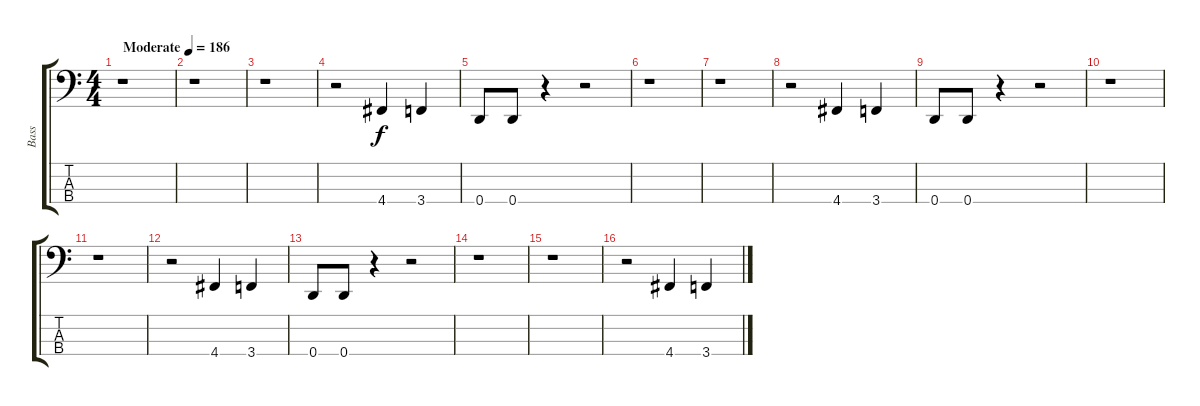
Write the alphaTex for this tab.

\track ("Bass" "Bass") {instrument electricbasspick}
\staff {score tabs}
\tuning (F2 C2 G1 D1) {hide}
\ts (4 4)
\tempo (186 "Moderate")
\clef f4
\ks c
r.1{dy f instrument electricbasspick} |
r.1 |
r.1 |
r.2 4.4.4 3.4.4 |
0.4.8 0.4.8 r.4 r.2 |
r.1 |
r.1 |
r.2 4.4.4 3.4.4 |
0.4.8 0.4.8 r.4 r.2 |
r.1 |
r.1 |
r.2 4.4.4 3.4.4 |
0.4.8 0.4.8 r.4 r.2 |
r.1 |
r.1 |
r.2 4.4.4 3.4.4
